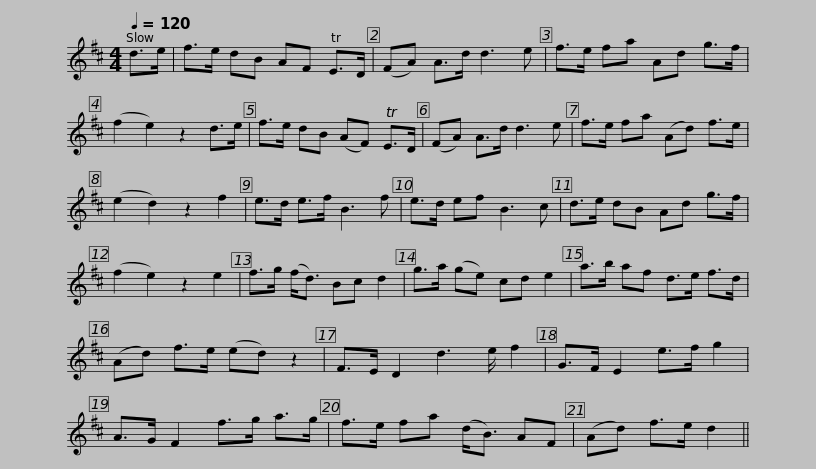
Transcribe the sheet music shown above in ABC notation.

X:1
L:1/8
Q:1/4=120
M:4/4
I:linebreak $
K:D
V:1 treble
V:1
 d>e | f>e dB AF TE>D | (FA) A>d d3 e | f>e fa Ad g>f | (f2 e2) z2 d>e | %5
 f>e dB (AF) TE>D |$ (FA) A>d d3 e | f>e fa (Ad) f>e | (e2 d2) z2 f2 | e>d e>f B3 f | %10
 e>d ef B3 c | d>e dB Ad g>f |$ (f2 e2) z2 e2 | f>g (f<d) Bc d2 | g>a (ge) cd e2 | %15
 a>b af d>e f>d | (Ad) f>e (ed) z2 | F>E D2 d3 e/ f2 |$ G>F E2 e>f g2 | A>G F2 f>g a>g | %20
 f>e fa (d<B) AF | (Ad) f>e d2 || %22
